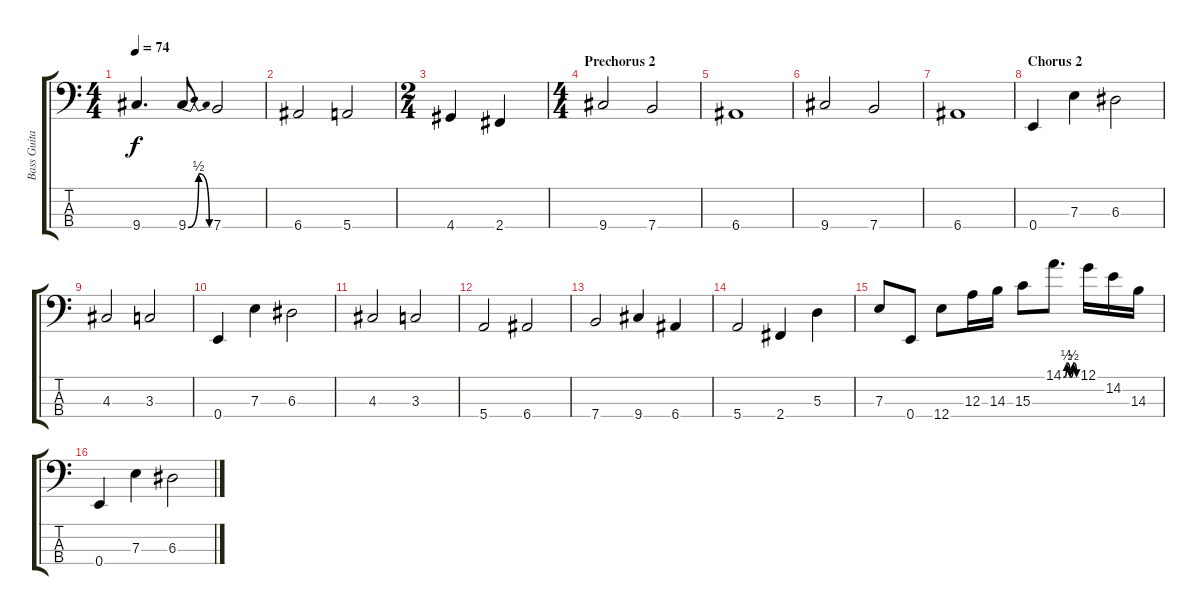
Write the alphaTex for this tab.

\track ("Bass Guitar" "Bass Guita") {instrument electricbassfinger}
\staff {score tabs}
\tuning (G2 D2 A1 E1) {hide}
\ts (4 4)
\tempo 74
\clef f4
\ks c
9.4.4{d dy f} 9.4{be (bendrelease 0 0 30 2 30 2 60 0)}.8 7.4.2 |
6.4.2 5.4.2 |
\ts (2 4)
4.4.4 2.4.4 |
\ts (4 4)
\section ("" "Prechorus 2")
9.4.2 7.4.2 |
6.4.1 |
9.4.2 7.4.2 |
6.4.1 |
\section ("" "Chorus 2")
0.4.4 7.3.4 6.3.2 |
4.3.2 3.3.2 |
0.4.4 7.3.4 6.3.2 |
4.3.2 3.3.2 |
5.4.2 6.4.2 |
7.4.2 9.4.4 6.4.4 |
5.4.2 2.4.4 5.3.4 |
7.3.8 0.4.8 12.4.8 12.3.16 14.3.16 15.3.8 14.1{be (custom 0 0 15 2 30 0 45 2 60 0)}.8{d} 12.1.16 14.2.16 14.3.16 |
0.4.4 7.3.4 6.3.2
